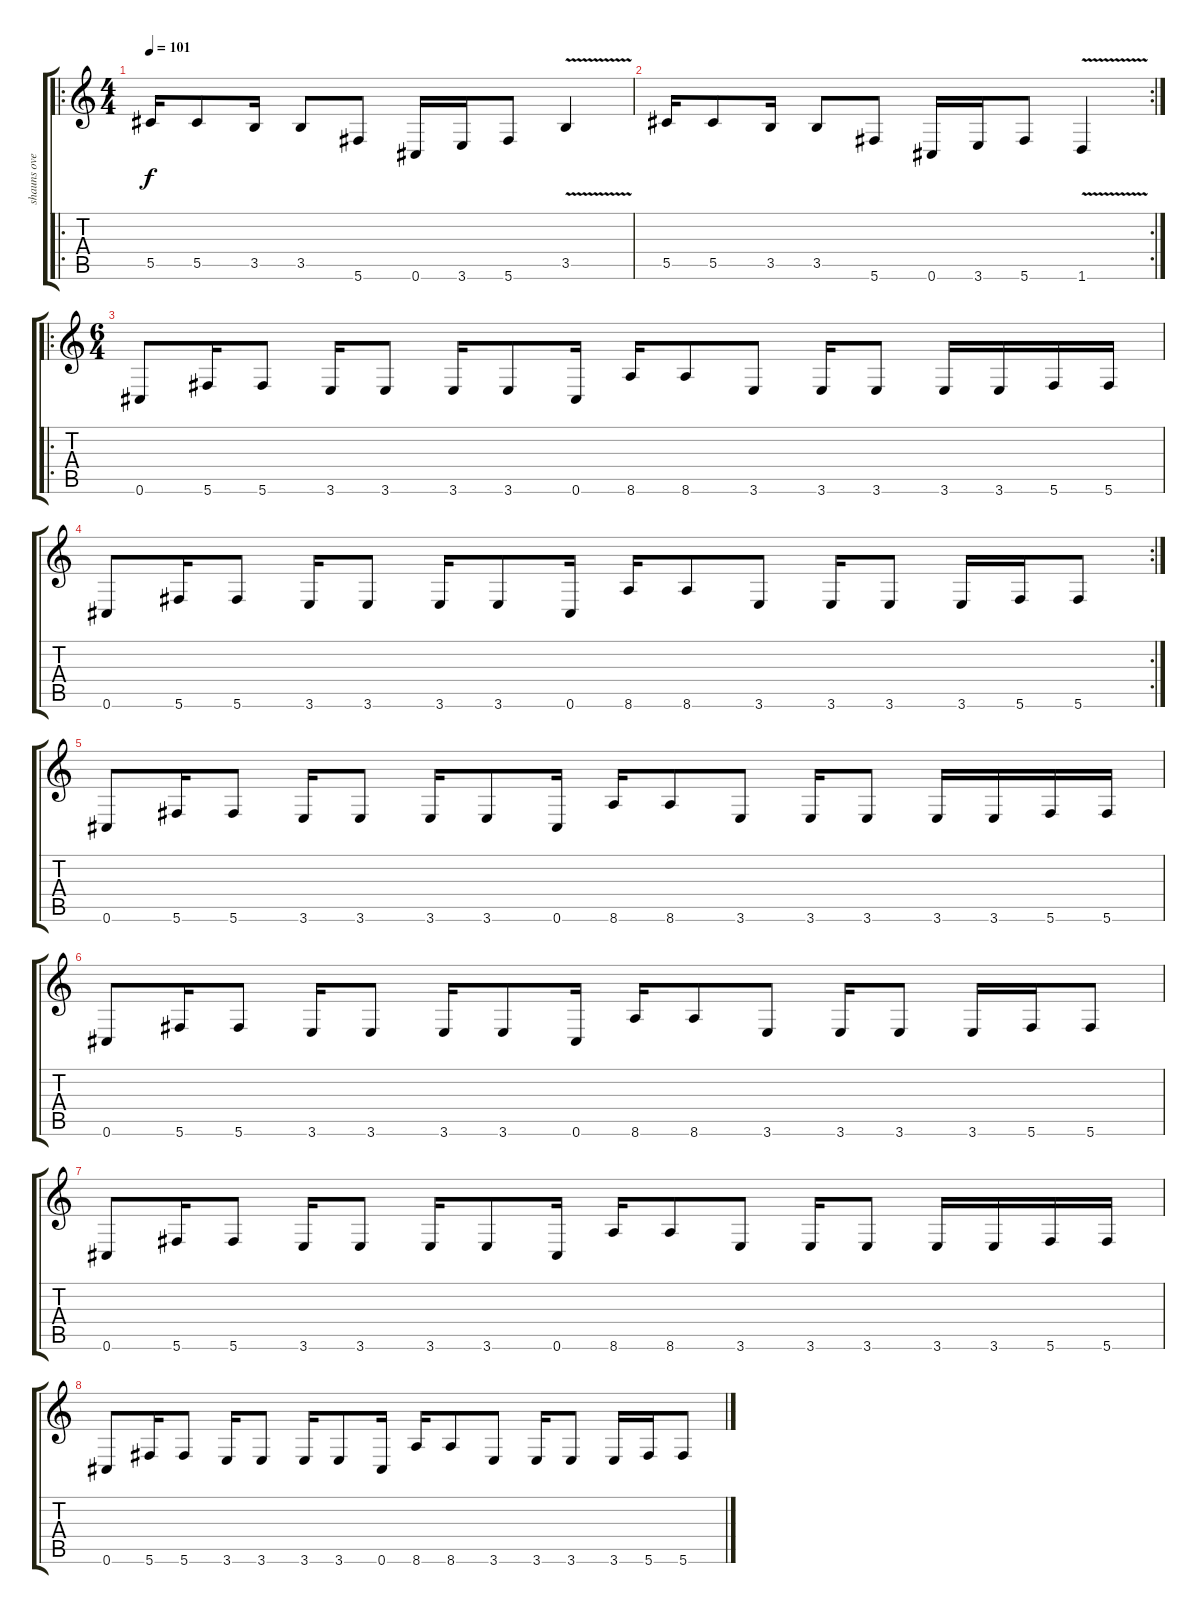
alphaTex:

\track ("shauns overdub" "shauns ove") {instrument electricguitarjazz}
\staff {score tabs}
\tuning (Eb4 Bb3 Gb3 Db3 Ab2 Db2) {hide}
\ro
\ts (4 4)
\tempo 101
\clef g2
\ks c
5.5.16{dy f} 5.5.8 3.5.16 3.5.8 5.6.8 0.6.16 3.6.16 5.6.8 3.5{v}.4 |
\rc 2
5.5.16 5.5.8 3.5.16 3.5.8 5.6.8 0.6.16 3.6.16 5.6.8 1.6{v}.4 |
\ro
\ts (6 4)
0.6.8{volume 16 balance 8 instrument distortionguitar} 5.6.16 5.6.8 3.6.16 3.6.8 3.6.16 3.6.8 0.6.16 8.6.16 8.6.8 3.6.8 3.6.16 3.6.8 3.6.16 3.6.16 5.6.16 5.6.16 |
\rc 2
0.6.8 5.6.16 5.6.8 3.6.16 3.6.8 3.6.16 3.6.8 0.6.16 8.6.16 8.6.8 3.6.8 3.6.16 3.6.8 3.6.16 5.6.16 5.6.8 |
0.6.8{volume 16 balance 8 instrument distortionguitar} 5.6.16 5.6.8 3.6.16 3.6.8 3.6.16 3.6.8 0.6.16 8.6.16 8.6.8 3.6.8 3.6.16 3.6.8 3.6.16 3.6.16 5.6.16 5.6.16 |
0.6.8 5.6.16 5.6.8 3.6.16 3.6.8 3.6.16 3.6.8 0.6.16 8.6.16 8.6.8 3.6.8 3.6.16 3.6.8 3.6.16 5.6.16 5.6.8 |
0.6.8{volume 16 balance 8 instrument distortionguitar} 5.6.16 5.6.8 3.6.16 3.6.8 3.6.16 3.6.8 0.6.16 8.6.16 8.6.8 3.6.8 3.6.16 3.6.8 3.6.16 3.6.16 5.6.16 5.6.16 |
0.6.8 5.6.16 5.6.8 3.6.16 3.6.8 3.6.16 3.6.8 0.6.16 8.6.16 8.6.8 3.6.8 3.6.16 3.6.8 3.6.16 5.6.16 5.6.8
